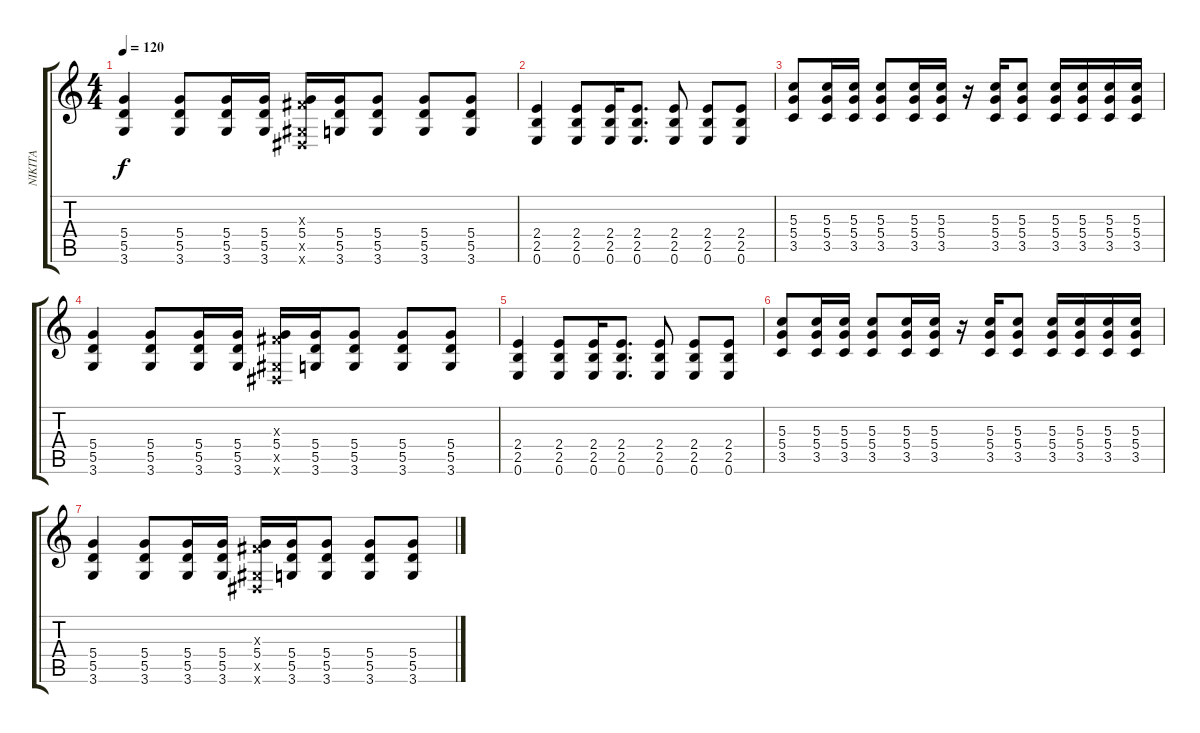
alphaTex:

\track ("NIKITA" "NIKITA") {instrument acousticguitarsteel}
\staff {score tabs}
\tuning (E4 B3 G3 D3 A2 E2) {hide}
\ts (4 4)
\tempo 120
\clef g2
\ks c
(5.4 5.5 3.6).4{dy f} (5.4 5.5 3.6).8 (5.4 5.5 3.6).16 (5.4 5.5 3.6).16 (-1.3{x} 5.4 -1.5{x} -1.6{x}).16 (5.4 5.5 3.6).16 (5.4 5.5 3.6).8 (5.4 5.5 3.6).8 (5.4 5.5 3.6).8 |
(2.4 2.5 0.6).4 (2.4 2.5 0.6).8 (2.4 2.5 0.6).16 (2.4 2.5 0.6).8{d} (2.4 2.5 0.6).8 (2.4 2.5 0.6).8 (2.4 2.5 0.6).8 |
(5.3 5.4 3.5).8 (5.3 5.4 3.5).16 (5.3 5.4 3.5).16 (5.3 5.4 3.5).8 (5.3 5.4 3.5).16 (5.3 5.4 3.5).16 r.16 (5.3 5.4 3.5).16 (5.3 5.4 3.5).8 (5.3 5.4 3.5).16 (5.3 5.4 3.5).16 (5.3 5.4 3.5).16 (5.3 5.4 3.5).16 |
(5.4 5.5 3.6).4 (5.4 5.5 3.6).8 (5.4 5.5 3.6).16 (5.4 5.5 3.6).16 (-1.3{x} 5.4 -1.5{x} -1.6{x}).16 (5.4 5.5 3.6).16 (5.4 5.5 3.6).8 (5.4 5.5 3.6).8 (5.4 5.5 3.6).8 |
(2.4 2.5 0.6).4 (2.4 2.5 0.6).8 (2.4 2.5 0.6).16 (2.4 2.5 0.6).8{d} (2.4 2.5 0.6).8 (2.4 2.5 0.6).8 (2.4 2.5 0.6).8 |
(5.3 5.4 3.5).8 (5.3 5.4 3.5).16 (5.3 5.4 3.5).16 (5.3 5.4 3.5).8 (5.3 5.4 3.5).16 (5.3 5.4 3.5).16 r.16 (5.3 5.4 3.5).16 (5.3 5.4 3.5).8 (5.3 5.4 3.5).16 (5.3 5.4 3.5).16 (5.3 5.4 3.5).16 (5.3 5.4 3.5).16 |
(5.4 5.5 3.6).4 (5.4 5.5 3.6).8 (5.4 5.5 3.6).16 (5.4 5.5 3.6).16 (-1.3{x} 5.4 -1.5{x} -1.6{x}).16 (5.4 5.5 3.6).16 (5.4 5.5 3.6).8 (5.4 5.5 3.6).8 (5.4 5.5 3.6).8
